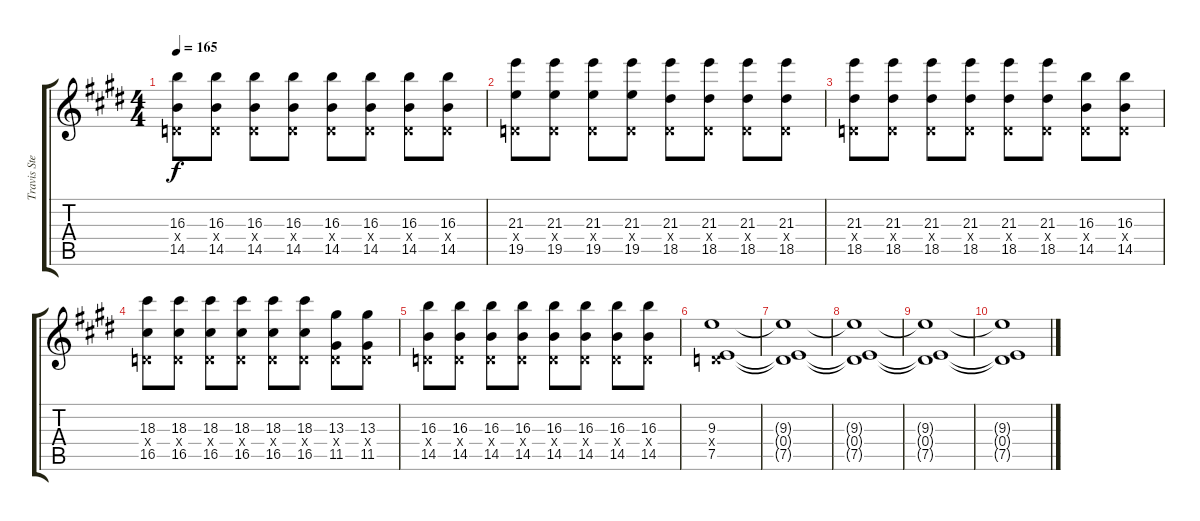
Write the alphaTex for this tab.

\track ("Travis Stever" "Travis Ste") {instrument distortionguitar}
\staff {score tabs}
\tuning (E4 B3 G3 D3 A2 E2) {hide}
\ts (4 4)
\tempo 165
\clef g2
\ks e
(16.3 0.4{x} 14.5).8{dy f} (16.3 0.4{x} 14.5).8 (16.3 0.4{x} 14.5).8 (16.3 0.4{x} 14.5).8 (16.3 0.4{x} 14.5).8 (16.3 0.4{x} 14.5).8 (16.3 0.4{x} 14.5).8 (16.3 0.4{x} 14.5).8 |
(21.3 0.4{x} 19.5).8 (21.3 0.4{x} 19.5).8 (21.3 0.4{x} 19.5).8 (21.3 0.4{x} 19.5).8 (21.3 0.4{x} 18.5).8 (21.3 0.4{x} 18.5).8 (21.3 0.4{x} 18.5).8 (21.3 0.4{x} 18.5).8 |
(21.3 0.4{x} 18.5).8 (21.3 0.4{x} 18.5).8 (21.3 0.4{x} 18.5).8 (21.3 0.4{x} 18.5).8 (21.3 0.4{x} 18.5).8 (21.3 0.4{x} 18.5).8 (16.3 0.4{x} 14.5).8 (16.3 0.4{x} 14.5).8 |
(18.3 0.4{x} 16.5).8 (18.3 0.4{x} 16.5).8 (18.3 0.4{x} 16.5).8 (18.3 0.4{x} 16.5).8 (18.3 0.4{x} 16.5).8 (18.3 0.4{x} 16.5).8 (13.3 0.4{x} 11.5).8 (13.3 0.4{x} 11.5).8 |
(16.3 0.4{x} 14.5).8 (16.3 0.4{x} 14.5).8 (16.3 0.4{x} 14.5).8 (16.3 0.4{x} 14.5).8 (16.3 0.4{x} 14.5).8 (16.3 0.4{x} 14.5).8 (16.3 0.4{x} 14.5).8 (16.3 0.4{x} 14.5).8 |
(9.3 0.4{x} 7.5).1{volume 0} |
(9.3{t} 0.4{t} 7.5{t}).1 |
(9.3{t} 0.4{t} 7.5{t}).1 |
(9.3{t} 0.4{t} 7.5{t}).1 |
(9.3{t} 0.4{t} 7.5{t}).1
